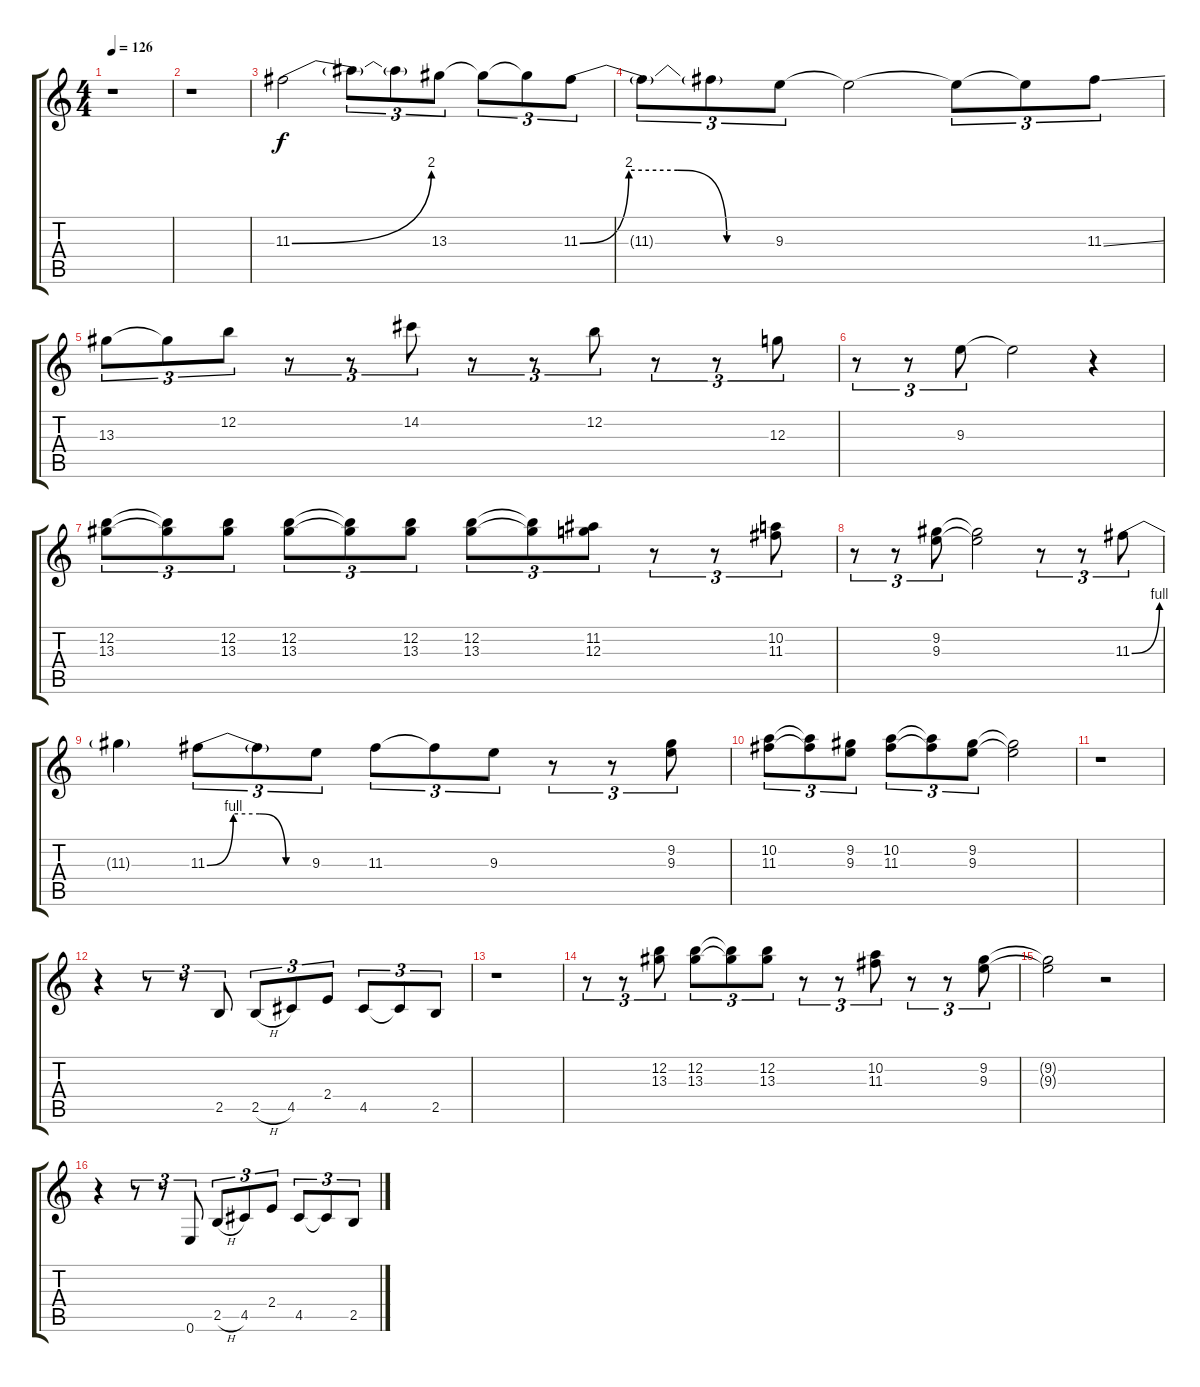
\track "" {instrument distortionguitar}
\staff {score tabs}
\tuning (E4 B3 G3 D3 A2 E2) {hide}
\ts (4 4)
\tempo 126
\clef g2
\ks c
r.1{dy f} |
r.1 |
11.3{be (bend 0 0 60 8)}.2 11.3{t}.8{tu (3 2)} 11.3{t}.8{tu (3 2)} 13.3.8{tu (3 2)} 13.3{t}.8{tu (3 2)} 13.3{t}.8{tu (3 2)} 11.3{be (custom 0 0 15 8 30 8 45 0 60 0)}.8{tu (3 2)} |
11.3{t}.8{tu (3 2)} 11.3{t}.8{tu (3 2)} 9.3.8{tu (3 2)} 9.3{t}.2 9.3{t}.8{tu (3 2)} 9.3{t}.8{tu (3 2)} 11.3{ss}.8{tu (3 2)} |
13.3.8{tu (3 2)} 13.3{t}.8{tu (3 2)} 12.2.8{tu (3 2)} r.8{tu (3 2)} r.8{tu (3 2)} 14.2.8{tu (3 2)} r.8{tu (3 2)} r.8{tu (3 2)} 12.2.8{tu (3 2)} r.8{tu (3 2)} r.8{tu (3 2)} 12.3.8{tu (3 2)} |
r.8{tu (3 2)} r.8{tu (3 2)} 9.3.8{tu (3 2)} 9.3{t}.2 r.4 |
(12.2 13.3).8{tu (3 2)} (12.2{t} 13.3{t}).8{tu (3 2)} (12.2 13.3).8{tu (3 2)} (12.2 13.3).8{tu (3 2)} (12.2{t} 13.3{t}).8{tu (3 2)} (12.2 13.3).8{tu (3 2)} (12.2 13.3).8{tu (3 2)} (12.2{t} 13.3{t}).8{tu (3 2)} (11.2 12.3).8{tu (3 2)} r.8{tu (3 2)} r.8{tu (3 2)} (10.2 11.3).8{tu (3 2)} |
r.8{tu (3 2)} r.8{tu (3 2)} (9.2 9.3).8{tu (3 2)} (9.2{t} 9.3{t}).2 r.8{tu (3 2)} r.8{tu (3 2)} 11.3{be (bend 0 0 60 4)}.8{tu (3 2)} |
11.3{t}.4 11.3{be (custom 0 0 15 4 30 4 45 0 60 0)}.8{tu (3 2)} 11.3{t}.8{tu (3 2)} 9.3.8{tu (3 2)} 11.3.8{tu (3 2)} 11.3{t}.8{tu (3 2)} 9.3.8{tu (3 2)} r.8{tu (3 2)} r.8{tu (3 2)} (9.2 9.3).8{tu (3 2)} |
(10.2 11.3).8{tu (3 2)} (10.2{t} 11.3{t}).8{tu (3 2)} (9.2 9.3).8{tu (3 2)} (10.2 11.3).8{tu (3 2)} (10.2{t} 11.3{t}).8{tu (3 2)} (9.2 9.3).8{tu (3 2)} (9.2{t} 9.3{t}).2 |
r.1 |
r.4 r.8{tu (3 2)} r.8{tu (3 2)} 2.5.8{tu (3 2)} 2.5{h}.8{tu (3 2)} 4.5.8{tu (3 2)} 2.4.8{tu (3 2)} 4.5.8{tu (3 2)} 4.5{t}.8{tu (3 2)} 2.5.8{tu (3 2)} |
r.1 |
r.8{tu (3 2)} r.8{tu (3 2)} (12.2 13.3).8{tu (3 2)} (12.2 13.3).8{tu (3 2)} (12.2{t} 13.3{t}).8{tu (3 2)} (12.2 13.3).8{tu (3 2)} r.8{tu (3 2)} r.8{tu (3 2)} (10.2 11.3).8{tu (3 2)} r.8{tu (3 2)} r.8{tu (3 2)} (9.2 9.3).8{tu (3 2)} |
(9.2{t} 9.3{t}).2 r.2 |
r.4 r.8{tu (3 2)} r.8{tu (3 2)} 0.6.8{tu (3 2)} 2.5{h}.8{tu (3 2)} 4.5.8{tu (3 2)} 2.4.8{tu (3 2)} 4.5.8{tu (3 2)} 4.5{t}.8{tu (3 2)} 2.5.8{tu (3 2)}
